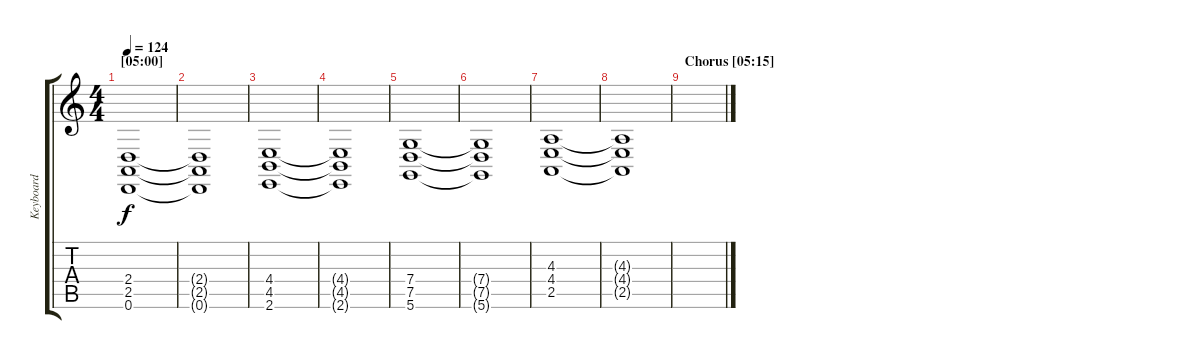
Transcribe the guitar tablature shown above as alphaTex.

\track ("Keyboard" "Keyboard") {instrument lead1square}
\staff {score tabs}
\tuning (D4 A3 F3 C3 G2 D2) {hide}
\ts (4 4)
\section ("" "[05:00]")
\tempo 124
\clef g2
\ks c
(2.4 2.5 0.6).1{dy f volume 7 instrument stringensemble1} |
(2.4{t} 2.5{t} 0.6{t}).1 |
(4.4 4.5 2.6).1 |
(4.4{t} 4.5{t} 2.6{t}).1 |
(7.4 7.5 5.6).1{volume 9} |
(7.4{t} 7.5{t} 5.6{t}).1 |
(4.3 4.4 2.5).1 |
(4.3{t} 4.4{t} 2.5{t}).1 |
\section ("" "Chorus [05:15]")
